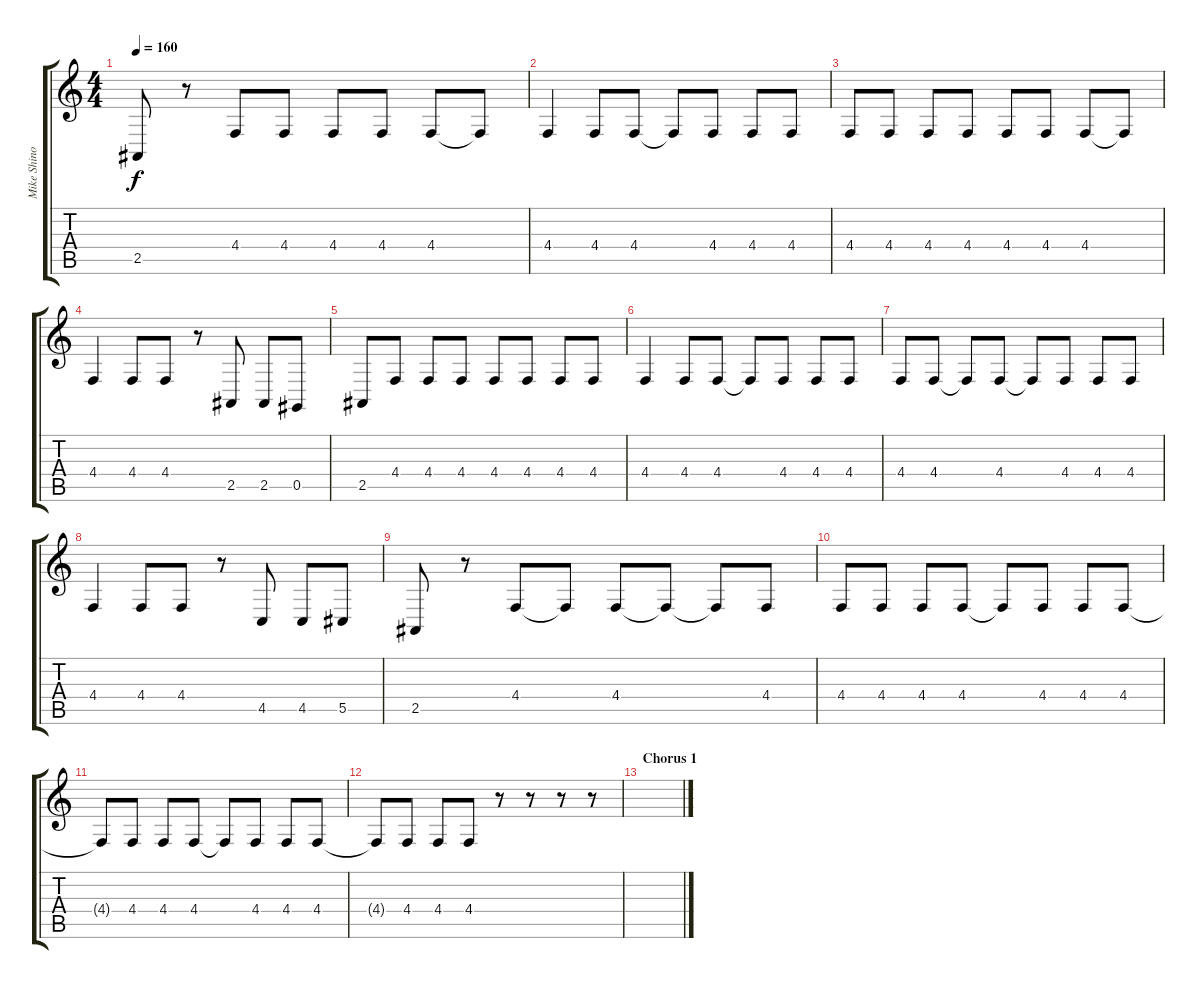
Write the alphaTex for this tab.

\track ("Mike Shinoda (Vocals)" "Mike Shino") {instrument cello}
\staff {score tabs}
\tuning (Eb4 Bb3 Gb3 Db3 Ab2 Eb2) {hide}
\ts (4 4)
\tempo 160
\clef g2
\ks c
2.5.8{dy f} r.8 4.4.8 4.4.8 4.4.8 4.4.8 4.4.8 4.4{t}.8 |
4.4.4 4.4.8 4.4.8 4.4{t}.8 4.4.8 4.4.8 4.4.8 |
4.4.8 4.4.8 4.4.8 4.4.8 4.4.8 4.4.8 4.4.8 4.4{t}.8 |
4.4.4 4.4.8 4.4.8 r.8 2.5.8 2.5.8 0.5.8 |
2.5.8 4.4.8 4.4.8 4.4.8 4.4.8 4.4.8 4.4.8 4.4.8 |
4.4.4 4.4.8 4.4.8 4.4{t}.8 4.4.8 4.4.8 4.4.8 |
4.4.8 4.4.8 4.4{t}.8 4.4.8 4.4{t}.8 4.4.8 4.4.8 4.4.8 |
4.4.4 4.4.8 4.4.8 r.8 4.5.8 4.5.8 5.5.8 |
2.5.8 r.8 4.4.8 4.4{t}.8 4.4.8 4.4{t}.8 4.4{t}.8 4.4.8 |
4.4.8 4.4.8 4.4.8 4.4.8 4.4{t}.8 4.4.8 4.4.8 4.4.8 |
4.4{t}.8 4.4.8 4.4.8 4.4.8 4.4{t}.8 4.4.8 4.4.8 4.4.8 |
4.4{t}.8 4.4.8 4.4.8 4.4.8 r.8 r.8 r.8 r.8 |
\section ("" "Chorus 1")
